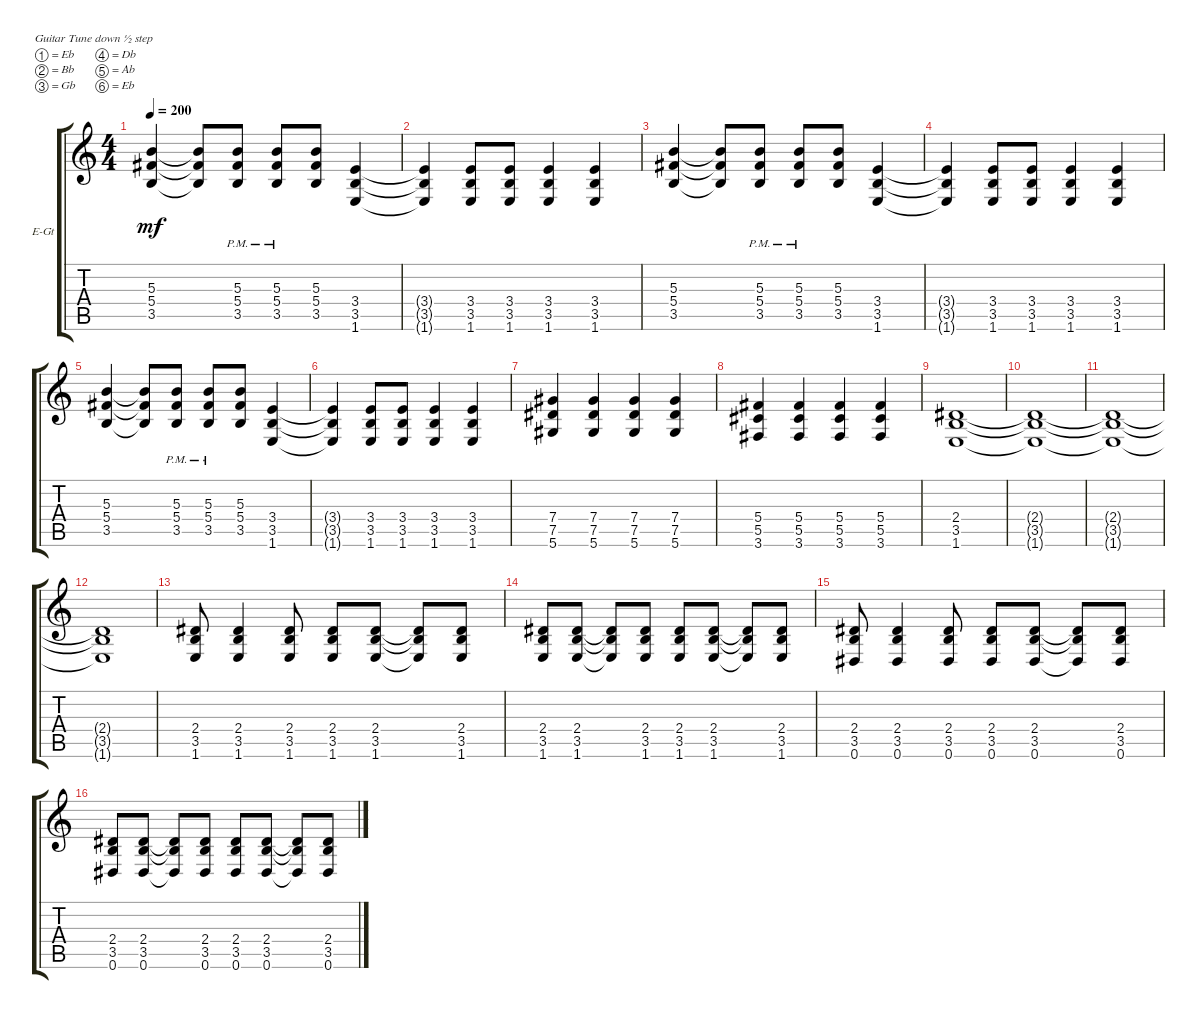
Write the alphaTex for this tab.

\defaultSystemsLayout 4
\bracketExtendMode groupsimilarinstruments
\firstSystemTrackNameOrientation horizontal
\otherSystemsTrackNameOrientation horizontal
\track ("Guitar 2" "E-Gt") {instrument electricguitarclean}
\staff {score tabs}
\tuning (Eb4 Bb3 Gb3 Db3 Ab2 Eb2)
\ts (4 4)
\tempo 200
\clef g2
\ks c
(3.5 5.4 5.3).4{dy mf} (5.3{t} 5.4{t} 3.5{t}).8 (3.5 5.4 5.3{pm}).8 (3.5 5.4 5.3{pm}).8 (3.5 5.4 5.3).8 (1.6 3.5 3.4).4 |
(1.6{t} 3.5{t} 3.4{t}).4 (3.4 3.5 1.6).8 (1.6 3.5 3.4).8 (1.6 3.5 3.4).4 (1.6 3.5 3.4).4 |
(3.5 5.4 5.3).4 (5.3{t} 5.4{t} 3.5{t}).8 (3.5{pm} 5.4{pm} 5.3{pm}).8 (3.5{pm} 5.4{pm} 5.3{pm}).8 (3.5 5.4 5.3).8 (1.6 3.5 3.4).4 |
(1.6{t} 3.5{t} 3.4{t}).4 (3.4 3.5 1.6).8 (1.6 3.5 3.4).8 (1.6 3.5 3.4).4 (1.6 3.5 3.4).4 |
(3.5 5.4 5.3).4 (5.3{t} 5.4{t} 3.5{t}).8 (3.5{pm} 5.4{pm} 5.3{pm}).8 (3.5{pm} 5.4{pm} 5.3{pm}).8 (3.5 5.4 5.3).8 (1.6 3.5 3.4).4 |
(1.6{t} 3.5{t} 3.4{t}).4 (3.4 3.5 1.6).8 (1.6 3.5 3.4).8 (1.6 3.5 3.4).4 (1.6 3.5 3.4).4 |
(5.6 7.5 7.4).4 (7.4 7.5 5.6).4 (7.4 7.5 5.6).4 (7.4 7.5 5.6).4 |
(3.6 5.5 5.4).4 (5.4 5.5 3.6).4 (5.4 5.5 3.6).4 (5.4 5.5 3.6).4 |
(1.6 3.5 2.4).1 |
(1.6{t} 3.5{t} 2.4{t}).1 |
(2.4{t} 3.5{t} 1.6{t}).1 |
(1.6{t} 3.5{t} 2.4{t}).1 |
(1.6 3.5 2.4).8 (2.4 3.5 1.6).4 (2.4 3.5 1.6).8 (1.6 3.5 2.4).8 (1.6 3.5 2.4).8 (1.6{t} 3.5{t} 2.4{t}).8 (2.4 3.5 1.6).8 |
(1.6 3.5 2.4).8 (2.4 3.5 1.6).8 (1.6{t} 3.5{t} 2.4{t}).8 (2.4 3.5 1.6).8 (1.6 3.5 2.4).8 (1.6 3.5 2.4).8 (1.6{t} 3.5{t} 2.4{t}).8 (2.4 3.5 1.6).8 |
(0.6 3.5 2.4).8 (2.4 3.5 0.6).4 (2.4 3.5 0.6).8 (0.6 3.5 2.4).8 (0.6 3.5 2.4).8 (0.6{t} 3.5{t} 2.4{t}).8 (2.4 3.5 0.6).8 |
(0.6 3.5 2.4).8 (2.4 3.5 0.6).8 (0.6{t} 3.5{t} 2.4{t}).8 (2.4 3.5 0.6).8 (0.6 3.5 2.4).8 (0.6 3.5 2.4).8 (0.6{t} 3.5{t} 2.4{t}).8 (2.4 3.5 0.6).8
